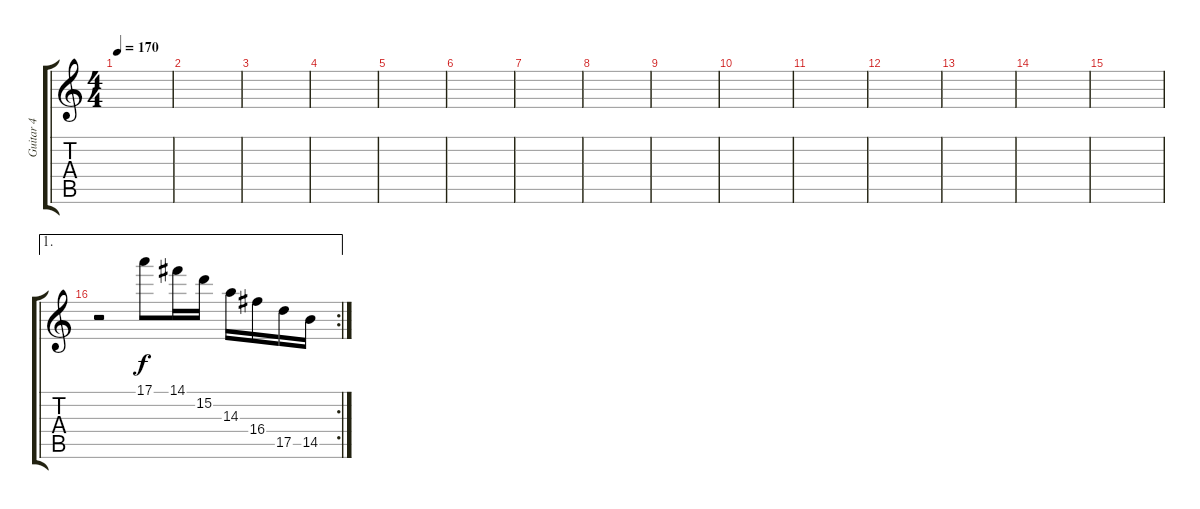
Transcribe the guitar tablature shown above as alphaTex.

\track ("Guitar 4" "Guitar 4") {instrument distortionguitar}
\staff {score tabs}
\tuning (E4 B3 G3 D3 A2 E2) {hide}
\ts (4 4)
\tempo 170
\clef g2
\ks c
|
|
|
|
|
|
|
|
|
|
|
|
|
|
|
\ae 1
\rc 2
r.2 17.1.8 14.1.16 15.2.16 14.3.16 16.4.16 17.5.16 14.5.16
